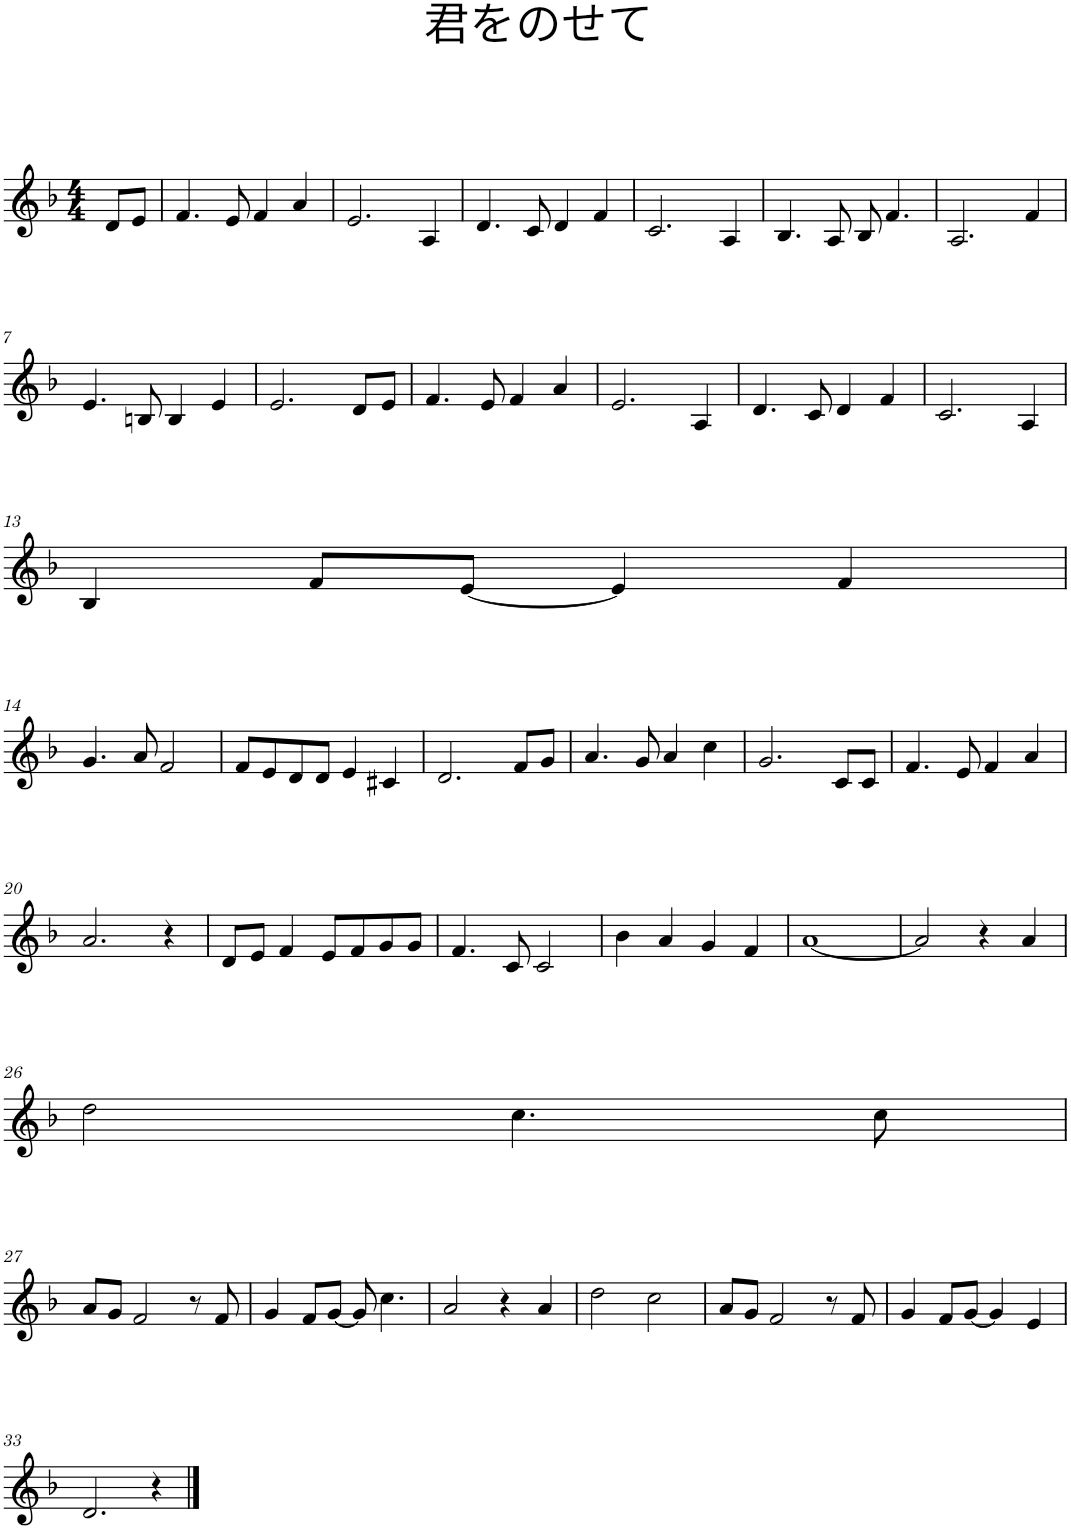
**kern
*part1
*staff1
*I"Piano
*I'Pno.
*clefG2
*k[b-]
*M4/4
=
8d/L
8e/J
=1
4.f/
8e/
4f/
4a/
=2
2.e/
4A/
=3
4.d/
8c/
4d/
4f/
=4
2.c/
4A/
=5
4.B-/
8A/
8B-/
4.f/
=6
2.A/
4f/
!!LO:LB:g=z
=7
4.e/
8Bn/
4B/
4e/
=8
2.e/
8d/L
8e/J
=9
4.f/
8e/
4f/
4a/
=10
2.e/
4A/
=11
4.d/
8c/
4d/
4f/
=12
2.c/
4A/
!!LO:LB:g=z
=13
4B-/
8f/L
[<8e/J
4e/]
4f/
!!LO:LB:g=z
=14
4.g/
8a/
2f/
=15
8f/L
8e/
8d/
8d/J
4e/
4c#X/
=16
2.d/
8f/L
8g/J
=17
4.a/
8g/
4a/
4cc\
=18
2.g/
8c/L
8c/J
=19
4.f/
8e/
4f/
4a/
!!LO:LB:g=z
=20
2.a/
4r
=21
8d/L
8e/J
4f/
8e/L
8f/
8g/
8g/J
=22
4.f/
8c/
2c/
=23
4b-\
4a/
4g/
4f/
=24
[<1a
=25
2a/]
4r
4a/
!!LO:LB:g=z
=26
2dd\
4.cc\
8cc\
!!LO:LB:g=z
=27
8a/L
8g/J
2f/
8r
8f/
=28
4g/
8f/L
[<8g/J
8g/]
4.cc\
=29
2a/
4r
4a/
=30
2dd\
2cc\
=31
8a/L
8g/J
2f/
8r
8f/
=32
4g/
8f/L
[<8g/J
4g/]
4e/
!!LO:LB:g=z
=33
2.d/
4r
==
*-
